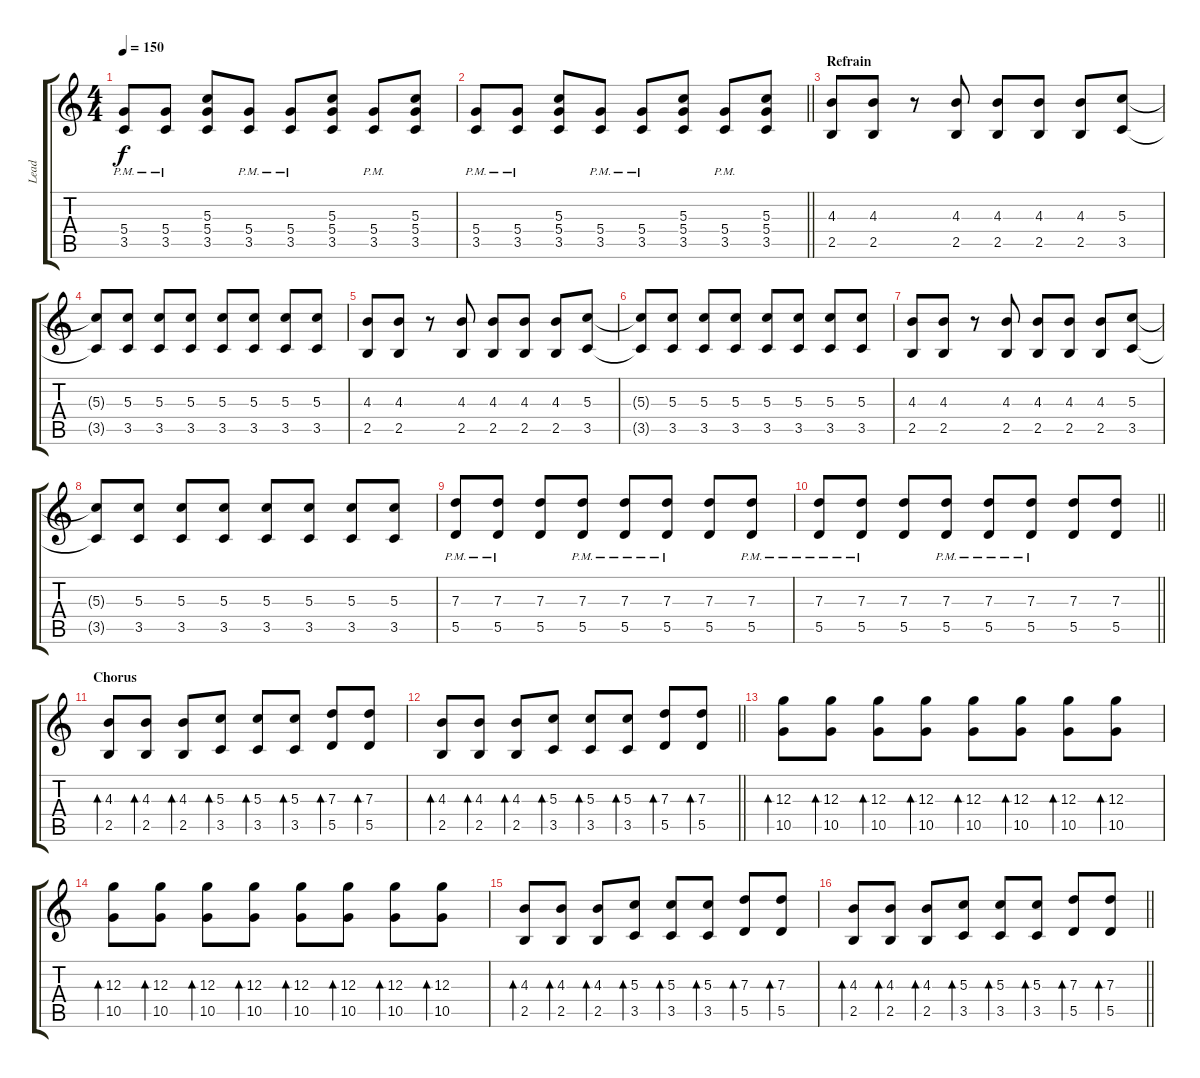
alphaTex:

\track ("Lead" "Lead") {instrument distortionguitar}
\staff {score tabs}
\tuning (E4 B3 G3 D3 A2 E2) {hide}
\ts (4 4)
\tempo 150
\clef g2
\ks c
(5.4{pm} 3.5{pm}).8{dy f} (5.4{pm} 3.5{pm}).8 (5.3 5.4 3.5).8 (5.4{pm} 3.5{pm}).8 (5.4{pm} 3.5{pm}).8 (5.3 5.4 3.5).8 (5.4{pm} 3.5{pm}).8 (5.3 5.4 3.5).8 |
\barLineRight lightlight
(5.4{pm} 3.5{pm}).8 (5.4{pm} 3.5{pm}).8 (5.3 5.4 3.5).8 (5.4{pm} 3.5{pm}).8 (5.4{pm} 3.5{pm}).8 (5.3 5.4 3.5).8 (5.4{pm} 3.5{pm}).8 (5.3 5.4 3.5).8 |
\section ("" "Refrain")
(4.3 2.5).8 (4.3 2.5).8 r.8 (4.3 2.5).8 (4.3 2.5).8 (4.3 2.5).8 (4.3 2.5).8 (5.3 3.5).8 |
(5.3{t} 3.5{t}).8 (5.3 3.5).8 (5.3 3.5).8 (5.3 3.5).8 (5.3 3.5).8 (5.3 3.5).8 (5.3 3.5).8 (5.3 3.5).8 |
(4.3 2.5).8 (4.3 2.5).8 r.8 (4.3 2.5).8 (4.3 2.5).8 (4.3 2.5).8 (4.3 2.5).8 (5.3 3.5).8 |
(5.3{t} 3.5{t}).8 (5.3 3.5).8 (5.3 3.5).8 (5.3 3.5).8 (5.3 3.5).8 (5.3 3.5).8 (5.3 3.5).8 (5.3 3.5).8 |
(4.3 2.5).8 (4.3 2.5).8 r.8 (4.3 2.5).8 (4.3 2.5).8 (4.3 2.5).8 (4.3 2.5).8 (5.3 3.5).8 |
(5.3{t} 3.5{t}).8 (5.3 3.5).8 (5.3 3.5).8 (5.3 3.5).8 (5.3 3.5).8 (5.3 3.5).8 (5.3 3.5).8 (5.3 3.5).8 |
(7.3{pm} 5.5{pm}).8 (7.3{pm} 5.5{pm}).8 (7.3 5.5).8 (7.3{pm} 5.5{pm}).8 (7.3{pm} 5.5{pm}).8 (7.3{pm} 5.5{pm}).8 (7.3 5.5).8 (7.3{pm} 5.5{pm}).8 |
\barLineRight lightlight
(7.3{pm} 5.5{pm}).8 (7.3{pm} 5.5{pm}).8 (7.3 5.5).8 (7.3{pm} 5.5{pm}).8 (7.3{pm} 5.5{pm}).8 (7.3{pm} 5.5{pm}).8 (7.3 5.5).8 (7.3 5.5).8 |
\section ("" "Chorus")
(4.3 2.5).8{bd 120 volume 11} (4.3 2.5).8{bd 120} (4.3 2.5).8{bd 120} (5.3 3.5).8{bd 120} (5.3 3.5).8{bd 120} (5.3 3.5).8{bd 120} (7.3 5.5).8{bd 120} (7.3 5.5).8{bd 120} |
\barLineRight lightlight
(4.3 2.5).8{bd 120} (4.3 2.5).8{bd 120} (4.3 2.5).8{bd 120} (5.3 3.5).8{bd 120} (5.3 3.5).8{bd 120} (5.3 3.5).8{bd 120} (7.3 5.5).8{bd 120} (7.3 5.5).8{bd 120} |
(12.3 10.5).8{bd 120} (12.3 10.5).8{bd 120} (12.3 10.5).8{bd 120} (12.3 10.5).8{bd 120} (12.3 10.5).8{bd 120} (12.3 10.5).8{bd 120} (12.3 10.5).8{bd 120} (12.3 10.5).8{bd 120} |
(12.3 10.5).8{bd 120} (12.3 10.5).8{bd 120} (12.3 10.5).8{bd 120} (12.3 10.5).8{bd 120} (12.3 10.5).8{bd 120} (12.3 10.5).8{bd 120} (12.3 10.5).8{bd 120} (12.3 10.5).8{bd 120} |
(4.3 2.5).8{bd 120} (4.3 2.5).8{bd 120} (4.3 2.5).8{bd 120} (5.3 3.5).8{bd 120} (5.3 3.5).8{bd 120} (5.3 3.5).8{bd 120} (7.3 5.5).8{bd 120} (7.3 5.5).8{bd 120} |
\barLineRight lightlight
(4.3 2.5).8{bd 120} (4.3 2.5).8{bd 120} (4.3 2.5).8{bd 120} (5.3 3.5).8{bd 120} (5.3 3.5).8{bd 120} (5.3 3.5).8{bd 120} (7.3 5.5).8{bd 120} (7.3 5.5).8{bd 120}
